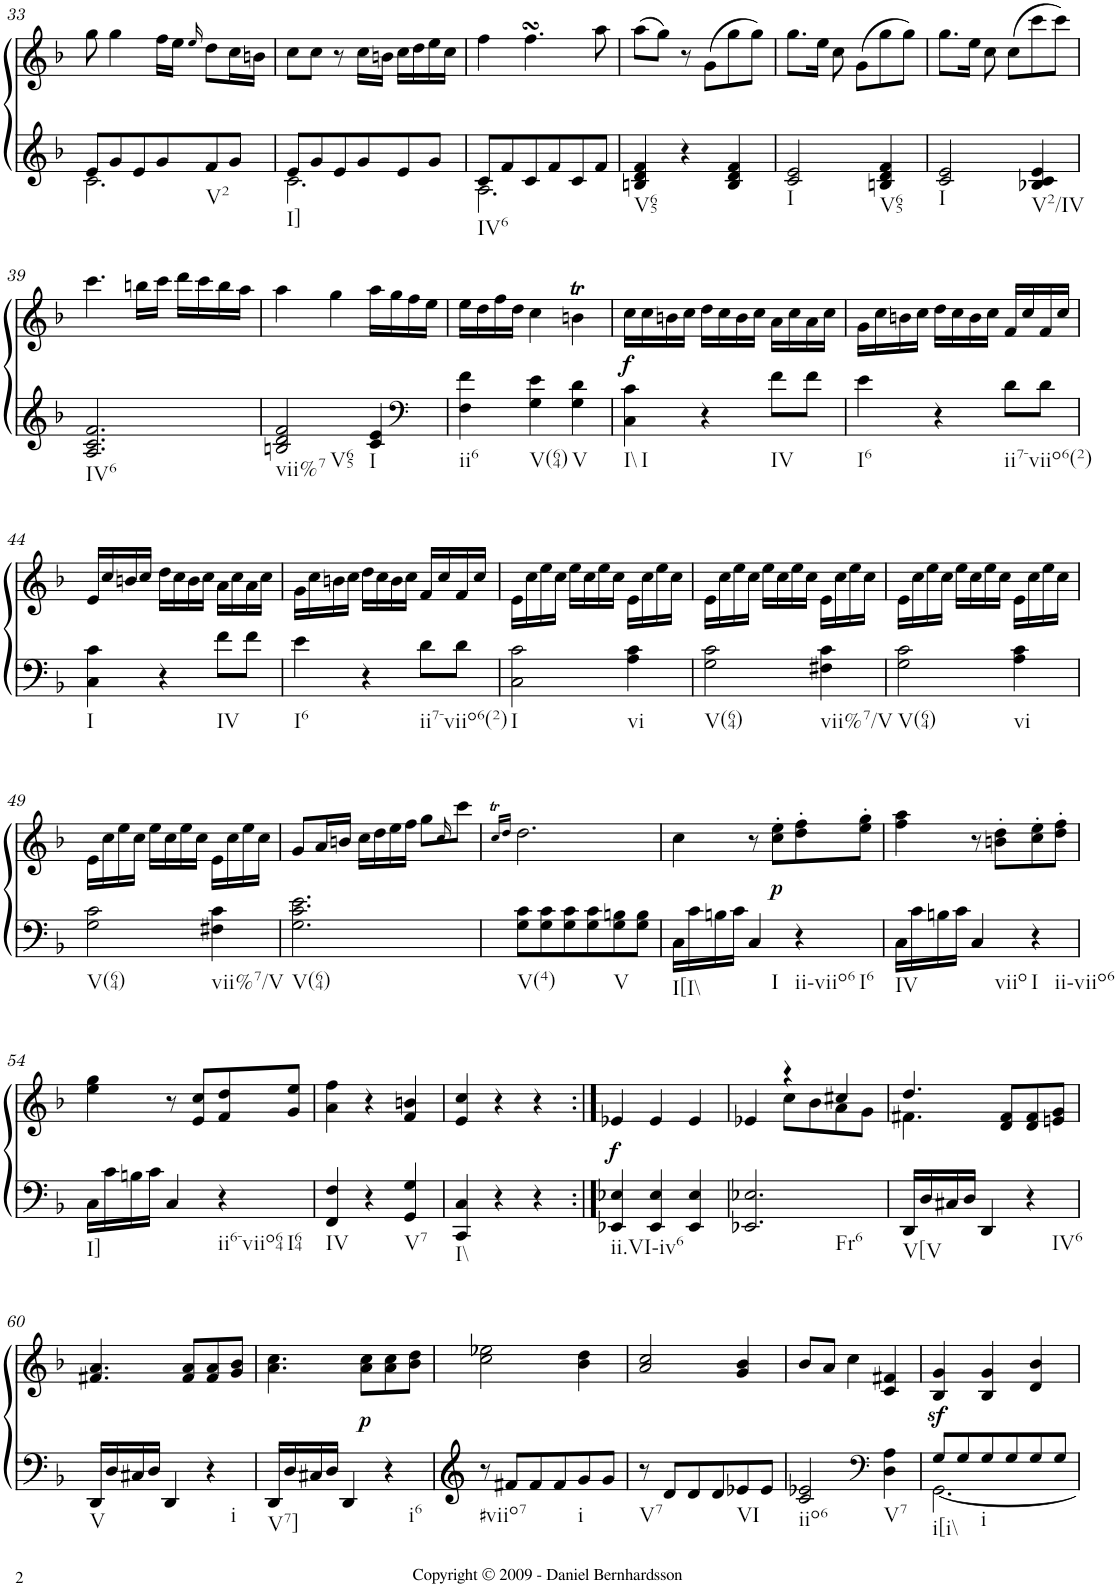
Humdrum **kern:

**kern	**kern	**dynam
*part1	*part1	*part1
*staff2	*staff1	*staff1/2
*I"Piano	*	*
*I'Pno.	*	*
!!LO:PB:g=z
*clefF4	*clefG2	*
*k[b-]	*k[b-]	*
*F:	*F:	*
*M3/4	*M3/4	*
=33	=33	=33
*^	*	*
8e/L	2.c\	8gg\	.
8g/	.	4gg\	.
8e/	.	.	.
8g/	.	16ff\LL	.
.	.	16ee\JJ	.
.	.	16qee/	.
!LO:TX:b:t=V2	!	!	!
8f/	.	8dd\L	.
8g/J	.	16cc\L	.
.	.	16bn\JJ	.
=34	=34	=34	=34
!LO:TX:b:t=I]	!	!	!
8e/L	2.c\	8cc\L	.
8g/	.	8cc\J	.
8e/	.	8r	.
8g/	.	16cc\LL	.
.	.	16bn\JJ	.
8e/	.	16cc\LL	.
.	.	16dd\	.
8g/J	.	16ee\	.
.	.	16cc\JJ	.
=35	=35	=35	=35
!LO:TX:b:t=IV6	!	!	!
8c/L	2.A\	4ff\	.
8f/	.	.	.
8c/	.	4.ffsSSs\	.
8f/	.	.	.
8c/	.	.	.
8f/J	.	8aa\	.
*v	*v	*	*
=36	=36	=36
!LO:TX:b:t=V65	!	!
4Bn/ 4d/ 4f/	(8aa\L	.
.	8gg\J)	.
4r	8r	.
.	(8g\L	.
4B/ 4d/ 4f/	8gg\	.
.	8gg\J)	.
=37	=37	=37
!LO:TX:b:t=I	!	!
2c/ 2e/	8.gg\L	.
.	16ee\Jk	.
.	8cc\	.
.	(8g\L	.
!LO:TX:b:t=V65	!	!
4Bn/ 4d/ 4f/	8gg\	.
.	8gg\J)	.
=38	=38	=38
!LO:TX:b:t=I	!	!
2c/ 2e/	8.gg\L	.
.	16ee\Jk	.
.	8cc\	.
.	(8cc\L	.
!LO:TX:b:t=V2/IV	!	!
4B-X/ 4c/ 4e/	8ccc\	.
.	8ccc\J)	.
!!LO:LB:g=z
=39	=39	=39
!LO:TX:b:t=IV6	!	!
2.A/ 2.c/ 2.f/	4.ccc\	.
.	16bbn\LL	.
.	16ccc\JJ	.
.	16ddd\LL	.
.	16ccc\	.
.	16bb\	.
.	16aa\JJ	.
=40	=40	=40
!LO:TX:b:t=vii%7	!	!
!LO:TX:b:t=V65	!	!
2Bn/ 2d/ 2f/	4aa\	.
.	4gg\	.
!LO:TX:b:t=I	!	!
4c/ 4e/	16aa\LL	.
.	16gg\	.
*clefF4	*	*
.	16ff\	.
.	16ee\JJ	.
=41	=41	=41
!LO:TX:b:t=ii6	!	!
4F\ 4f\	16ee\LL	.
.	16dd\	.
.	16ff\	.
.	16dd\JJ	.
!LO:TX:b:t=V(64)	!	!
4G\ 4e\	4cc\	.
!LO:TX:b:t=V	!	!
4G\ 4d\	4bnt\	.
=42	=42	=42
!LO:TX:b:t=I\\	!	!
!LO:TX:b:t=I	!	!
!	!	!LO:DY:b
4C\ 4c\	16cc\LL	f
.	16cc\	.
.	16bn\	.
.	16cc\JJ	.
4r	16dd\LL	.
.	16cc\	.
.	16b\	.
.	16cc\JJ	.
!LO:TX:b:t=IV	!	!
8f\L	16a\LL	.
.	16cc\	.
8f\J	16a\	.
.	16cc\JJ	.
=43	=43	=43
!LO:TX:b:t=I6	!	!
4e\	16g\LL	.
.	16cc\	.
.	16bn\	.
.	16cc\JJ	.
4r	16dd\LL	.
.	16cc\	.
.	16b\	.
.	16cc\JJ	.
!LO:TX:b:t=ii7-viio6(2)	!	!
8d\L	16f/LL	.
.	16cc/	.
8d\J	16f/	.
.	16cc/JJ	.
!!LO:LB:g=z
=44	=44	=44
!LO:TX:b:t=I	!	!
4C\ 4c\	16e/LL	.
.	16cc/	.
.	16bn/	.
.	16cc/JJ	.
4r	16dd\LL	.
.	16cc\	.
.	16b\	.
.	16cc\JJ	.
!LO:TX:b:t=IV	!	!
8f\L	16a\LL	.
.	16cc\	.
8f\J	16a\	.
.	16cc\JJ	.
=45	=45	=45
!LO:TX:b:t=I6	!	!
4e\	16g\LL	.
.	16cc\	.
.	16bn\	.
.	16cc\JJ	.
4r	16dd\LL	.
.	16cc\	.
.	16b\	.
.	16cc\JJ	.
!LO:TX:b:t=ii7-viio6(2)	!	!
8d\L	16f/LL	.
.	16cc/	.
8d\J	16f/	.
.	16cc/JJ	.
=46	=46	=46
!LO:TX:b:t=I	!	!
2C\ 2c\	16e\LL	.
.	16cc\	.
.	16ee\	.
.	16cc\JJ	.
.	16ee\LL	.
.	16cc\	.
.	16ee\	.
.	16cc\JJ	.
!LO:TX:b:t=vi	!	!
4A\ 4c\	16e\LL	.
.	16cc\	.
.	16ee\	.
.	16cc\JJ	.
=47	=47	=47
!LO:TX:b:t=V(64)	!	!
2G\ 2c\	16e\LL	.
.	16cc\	.
.	16ee\	.
.	16cc\JJ	.
.	16ee\LL	.
.	16cc\	.
.	16ee\	.
.	16cc\JJ	.
!LO:TX:b:t=vii%7/V	!	!
4F#X\ 4c\	16e\LL	.
.	16cc\	.
.	16ee\	.
.	16cc\JJ	.
=48	=48	=48
!LO:TX:b:t=V(64)	!	!
2G\ 2c\	16e\LL	.
.	16cc\	.
.	16ee\	.
.	16cc\JJ	.
.	16ee\LL	.
.	16cc\	.
.	16ee\	.
.	16cc\JJ	.
!LO:TX:b:t=vi	!	!
4A\ 4c\	16e\LL	.
.	16cc\	.
.	16ee\	.
.	16cc\JJ	.
!!LO:LB:g=z
=49	=49	=49
!LO:TX:b:t=V(64)	!	!
2G\ 2c\	16e\LL	.
.	16cc\	.
.	16ee\	.
.	16cc\JJ	.
.	16ee\LL	.
.	16cc\	.
.	16ee\	.
.	16cc\JJ	.
!LO:TX:b:t=vii%7/V	!	!
4F#X\ 4c\	16e\LL	.
.	16cc\	.
.	16ee\	.
.	16cc\JJ	.
=50	=50	=50
!LO:TX:b:t=V(64)	!	!
2.G\ 2.c\ 2.e\	8g/L	.
.	16a/L	.
.	16bn/JJ	.
.	16cc\LL	.
.	16dd\	.
.	16ee\	.
.	16ff\JJ	.
.	8gg\L	.
.	16qcc/	.
.	8ccc\J	.
=51	=51	=51
.	16qcc>/LL	.
.	16qdd/JJ	.
!LO:TX:b:t=V(4)	!	!
8G\ 8c\L	2.dd\	.
8G\ 8c\	.	.
8G\ 8c\	.	.
8G\ 8c\	.	.
!LO:TX:b:t=V	!	!
8G\ 8Bn\	.	.
8G\ 8B\J	.	.
=52	=52	=52
!LO:TX:b:t=I[I\\	!	!
16C\LL	4cc\	.
16c\	.	.
16Bn\	.	.
16c\JJ	.	.
!LO:TX:b:t=I	!	!
4C/	8r	.
!	!	!LO:DY:b
.	8cc\' 8ee\'L	p
!LO:TX:b:t=ii-viio6	!	!
!LO:TX:b:t=I6	!	!
4r	8dd\' 8ff\'	.
.	8ee\' 8gg\'J	.
=53	=53	=53
!LO:TX:b:t=IV	!	!
16C\LL	4ff\ 4aa\	.
16c\	.	.
16Bn\	.	.
16c\JJ	.	.
!LO:TX:b:t=viio	!	!
4C/	8r	.
.	8bn\' 8dd\'L	.
!LO:TX:b:t=I	!	!
!LO:TX:b:t=ii-viio6	!	!
4r	8cc\' 8ee\'	.
.	8dd\' 8ff\'J	.
!!LO:LB:g=z
=54	=54	=54
!LO:TX:b:t=I]	!	!
16C\LL	4ee\ 4gg\	.
16c\	.	.
16Bn\	.	.
16c\JJ	.	.
4C/	8r	.
.	8e/ 8cc/L	.
!LO:TX:b:t=ii6-viio64	!	!
!LO:TX:b:t=I64	!	!
4r	8f/ 8dd/	.
.	8g/ 8ee/J	.
=55	=55	=55
!LO:TX:b:t=IV	!	!
4FF/ 4F/	4a\ 4ff\	.
4r	4r	.
!LO:TX:b:t=V7	!	!
4GG/ 4G/	4f/ 4bn/	.
=56	=56	=56
!LO:TX:b:t=I\\	!	!
4CC/ 4C/	4e/ 4cc/	.
4r	4r	.
4r	4r	.
=57:|!	=57:|!	=57:|!
!LO:TX:b:t=ii.VI-iv6	!	!
!	!	!LO:DY:b
4EE-X/ 4E-X/	4e-X/	f
4EE-/ 4E-/	4e-/	.
4EE-/ 4E-/	4e-/	.
=58	=58	=58
*	*^	*
!LO:TX:b:t=Fr6	!	!	!
2.EE-X/ 2.E-X/	4e-X/	4ryy	.
.	4r	8cc\L	.
.	.	8b-\	.
.	4cc#X/	8a\	.
.	.	8g\J	.
=59	=59	=59	=59
!LO:TX:b:t=V[V	!	!	!
16DD/LL	4.dd/	4.f#X\	.
16D/	.	.	.
16C#X/	.	.	.
16D/JJ	.	.	.
4DD/	.	.	.
.	8d/ 8f#/L	8ryy	.
!LO:TX:b:t=IV6	!	!	!
4r	8d/ 8f#/	4ryy	.
.	8en/ 8g/J	.	.
*	*v	*v	*
!!LO:LB:g=z
=60	=60	=60
!LO:TX:b:t=V	!	!
16DD/LL	4.f#X/ 4.a/	.
16D/	.	.
16C#X/	.	.
16D/JJ	.	.
4DD/	.	.
.	8f#/ 8a/L	.
!LO:TX:b:t=i	!	!
4r	8f#/ 8a/	.
.	8g/ 8b-/J	.
=61	=61	=61
!LO:TX:b:t=V7]	!	!
16DD/LL	4.a\ 4.cc\	.
16D/	.	.
16C#X/	.	.
16D/JJ	.	.
4DD/	.	.
!	!	!LO:DY:b
.	8a\ 8cc\L	p
!LO:TX:b:t=i6	!	!
4r	8a\ 8cc\	.
.	8b-\ 8dd\J	.
=62	=62	=62
!LO:TX:b:t=#viio7	!	!
8r	2cc\ 2ee-X\	.
8f#X/L	.	.
8f#/	.	.
8f#/	.	.
!LO:TX:b:t=i	!	!
8g/	4b-\ 4dd\	.
8g/J	.	.
=63	=63	=63
!LO:TX:b:t=V7	!	!
8r	2a/ 2cc/	.
8d/L	.	.
8d/	.	.
8d/	.	.
!LO:TX:b:t=VI	!	!
8e-X/	4g/ 4b-/	.
8e-/J	.	.
=64	=64	=64
!LO:TX:b:t=iio6	!	!
2c/ 2e-X/	8b-/L	.
.	8a/J	.
.	4cc\	.
*clefF4	*	*
!LO:TX:b:t=V7	!	!
4D\ 4A\	4c/ 4f#X/	.
=65	=65	=65
*^	*	*
!LO:TX:b:t=i[i\\	!	!	!
8G/L	[<2.GG\	4B-/z< 4g/z<	.
8G/	.	.	.
!LO:TX:b:t=i	!	!	!
8G/	.	4B-/ 4g/	.
8G/	.	.	.
8G/	.	4d/ 4b-/	.
8G/J	.	.	.
*v	*v	*	*
=	=	=
*-	*-	*-
